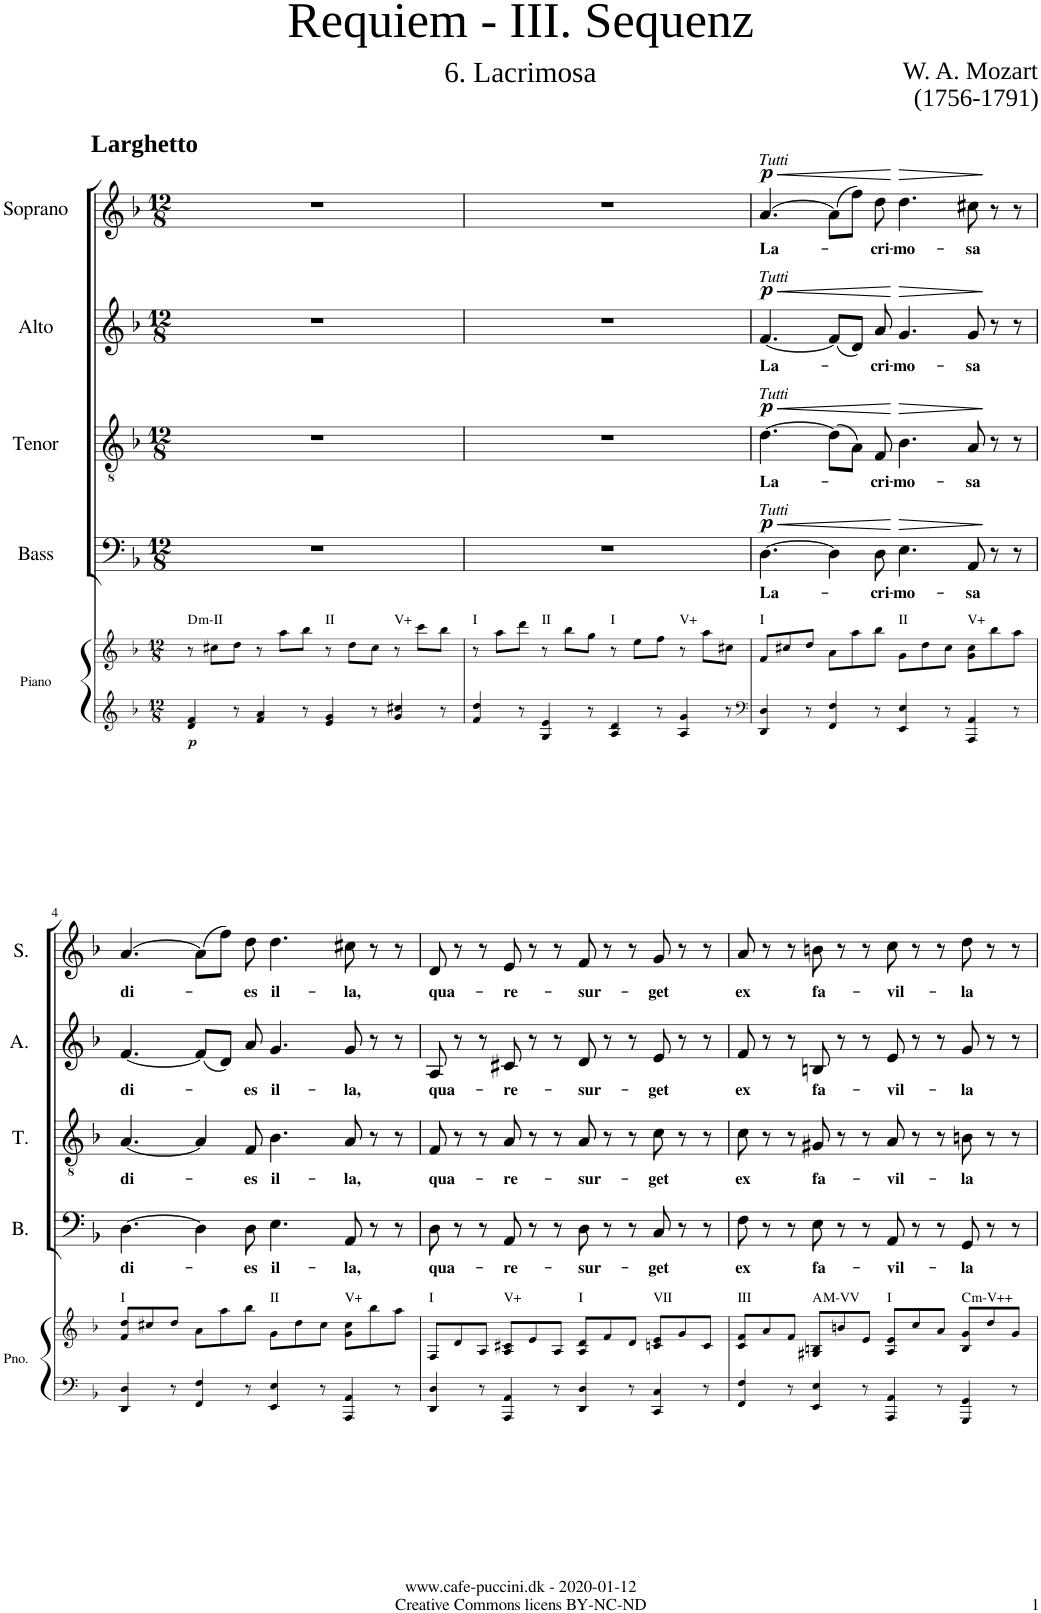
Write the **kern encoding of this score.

**kern	**kern	**dynam	**harte	**kern	**text	**dynam	**kern	**text	**dynam	**kern	**text	**dynam	**kern	**text	**dynam
*part5	*part5	*part5	*part5	*part4	*part4	*part4	*part3	*part3	*part3	*part2	*part2	*part2	*part1	*part1	*part1
*staff6	*staff5	*staff5/6	*	*staff4	*staff4	*staff4	*staff3	*staff3	*staff3	*staff2	*staff2	*staff2	*staff1	*staff1	*staff1
*I"Piano	*	*	*	*I"Bass	*	*	*I"Tenor	*	*	*I"Alto	*	*	*I"Soprano	*	*
*I'Pno.	*	*	*	*I'B.	*	*	*I'T.	*	*	*I'A.	*	*	*I'S.	*	*
*stria5	*stria5	*	*	*	*	*	*	*	*	*	*	*	*	*	*
*clefG2	*clefG2	*	*	*clefF4	*	*	*clefGv2	*	*	*clefG2	*	*	*clefG2	*	*
*k[b-]	*k[b-]	*	*	*k[b-]	*	*	*k[b-]	*	*	*k[b-]	*	*	*k[b-]	*	*
*M12/8	*M12/8	*	*	*M12/8	*	*	*M12/8	*	*	*M12/8	*	*	*M12/8	*	*
=1	=1	=1	=1	=1	=1	=1	=1	=1	=1	=1	=1	=1	=1	=1	=1
!	!	!	!	!	!	!	!	!	!	!	!	!	!LO:TX:a:B:t=Larghetto	!	!
!	!	!LO:DY:b=2	!LO:H:kt=m	!	!	!	!	!	!	!	!	!	!	!	!
4d/ 4f/	8r	p	D:min	1.r	.	.	1.r	.	.	1.r	.	.	1.r	.	.
.	8cc#X\L	.	.	.	.	.	.	.	.	.	.	.	.	.	.
8r	8dd\J	.	.	.	.	.	.	.	.	.	.	.	.	.	.
4f/ 4a/	8r	.	.	.	.	.	.	.	.	.	.	.	.	.	.
.	8aa\L	.	.	.	.	.	.	.	.	.	.	.	.	.	.
8r	8bb-\J	.	.	.	.	.	.	.	.	.	.	.	.	.	.
!	!	!	!LO:H:kt=II	!	!	!	!	!	!	!	!	!	!	!	!
4e/ 4g/	8r	.	N	.	.	.	.	.	.	.	.	.	.	.	.
.	8dd\L	.	.	.	.	.	.	.	.	.	.	.	.	.	.
8r	8cc#\J	.	.	.	.	.	.	.	.	.	.	.	.	.	.
!	!	!	!LO:H:kt=V+	!	!	!	!	!	!	!	!	!	!	!	!
4g/ 4cc#X/	8r	.	N	.	.	.	.	.	.	.	.	.	.	.	.
.	8ccc\L	.	.	.	.	.	.	.	.	.	.	.	.	.	.
8r	8bb-\J	.	.	.	.	.	.	.	.	.	.	.	.	.	.
=2	=2	=2	=2	=2	=2	=2	=2	=2	=2	=2	=2	=2	=2	=2	=2
!	!	!	!LO:H:kt=I	!	!	!	!	!	!	!	!	!	!	!	!
4f/ 4dd/	8r	.	N	1.r	.	.	1.r	.	.	1.r	.	.	1.r	.	.
.	8aa\L	.	.	.	.	.	.	.	.	.	.	.	.	.	.
8r	8ddd\J	.	.	.	.	.	.	.	.	.	.	.	.	.	.
!	!	!	!LO:H:kt=II	!	!	!	!	!	!	!	!	!	!	!	!
4G/ 4e/	8r	.	N	.	.	.	.	.	.	.	.	.	.	.	.
.	8bb-\L	.	.	.	.	.	.	.	.	.	.	.	.	.	.
8r	8gg\J	.	.	.	.	.	.	.	.	.	.	.	.	.	.
!	!	!	!LO:H:kt=I	!	!	!	!	!	!	!	!	!	!	!	!
4A/ 4d/	8r	.	N	.	.	.	.	.	.	.	.	.	.	.	.
.	8ee\L	.	.	.	.	.	.	.	.	.	.	.	.	.	.
8r	8ff\J	.	.	.	.	.	.	.	.	.	.	.	.	.	.
!	!	!	!LO:H:kt=V+	!	!	!	!	!	!	!	!	!	!	!	!
4A/ 4g/	8r	.	N	.	.	.	.	.	.	.	.	.	.	.	.
.	8aa\L	.	.	.	.	.	.	.	.	.	.	.	.	.	.
8r	8cc#X\J	.	.	.	.	.	.	.	.	.	.	.	.	.	.
=3	=3	=3	=3	=3	=3	=3	=3	=3	=3	=3	=3	=3	=3	=3	=3
*clefF4	*	*	*	*	*	*	*	*	*	*	*	*	*	*	*
!	!	!	!	!	!	!	!	!	!	!	!	!	!LO:TX:a:i:t=Tutti	!	!
!	!	!	!	!	!	!	!	!	!	!LO:TX:a:i:t=Tutti	!	!	!	!	!
!	!	!	!	!	!	!	!LO:TX:a:i:t=Tutti	!	!	!	!	!	!	!	!
!	!	!	!	!LO:TX:a:i:t=Tutti	!	!	!	!	!	!	!	!	!	!	!
!	!	!	!	!	!LO:LY:b	!LO:HP:b	!	!LO:LY:b	!LO:HP:b	!	!LO:LY:b	!LO:HP:b	!	!LO:LY:b	!LO:HP:b
!	!	!	!LO:H:kt=I	!	!	!LO:DY:n=1:a	!	!	!LO:DY:n=1:a	!	!	!LO:DY:n=1:a	!	!	!LO:DY:n=1:a
4DD/ 4D/	8f/L	.	N	[4.D\	La-	< p	[4.d\	La-	< p	[4.f/	La-	< p	[4.a/	La-	< p
.	8cc#X/	.	.	.	.	.	.	.	.	.	.	.	.	.	.
8r	8dd/J	.	.	.	.	.	.	.	.	.	.	.	.	.	.
4FF/ 4F/	8a\L	.	.	4D\]	.	.	(8d\L]	.	.	(8f/L]	.	.	(8a\L]	.	.
.	8aa\	.	.	.	.	.	8A\J)	.	.	8d/J)	.	.	8ff\J)	.	.
!	!	!	!	!	!LO:LY:b	!	!	!LO:LY:b	!	!	!LO:LY:b	!	!	!LO:LY:b	!
8r	8bb-\J	.	.	8D\	-cri-	.	8F/	-cri-	.	8a/	-cri-	.	8dd\	-cri-	.
!	!	!	!LO:H:kt=II	!	!LO:LY:b	!LO:HP:n=1:b	!	!LO:LY:b	!LO:HP:n=1:b	!	!LO:LY:b	!LO:HP:n=1:b	!	!LO:LY:b	!LO:HP:n=1:b
4EE/ 4E/	8g\L	.	N	4.E\	-mo-	[ >	4.B-\	-mo-	[ >	4.g/	-mo-	[ >	4.dd\	-mo-	[ >
.	8dd\	.	.	.	.	.	.	.	.	.	.	.	.	.	.
8r	8cc#\J	.	.	.	.	.	.	.	.	.	.	.	.	.	.
!	!	!	!LO:H:kt=V+	!	!LO:LY:b	!	!	!LO:LY:b	!	!	!LO:LY:b	!	!	!LO:LY:b	!
4AAA/ 4AA/	8g\ 8cc#\L	.	N	8AA/	-sa	.	8A/	-sa	.	8g/	-sa	.	8cc#X\	-sa	.
.	8bb-\	.	.	8r	.	]	8r	.	]	8r	.	]	8r	.	]
8r	8aa\J	.	.	8r	.	.	8r	.	.	8r	.	.	8r	.	.
!!LO:LB:g=z
=4	=4	=4	=4	=4	=4	=4	=4	=4	=4	=4	=4	=4	=4	=4	=4
!	!	!	!LO:H:kt=I	!	!LO:LY:b	!	!	!LO:LY:b	!	!	!LO:LY:b	!	!	!LO:LY:b	!
4DD/ 4D/	8f/ 8dd/L	.	N	[4.D\	di-	.	[4.A/	di-	.	[4.f/	di-	.	[4.a/	di-	.
.	8cc#X/	.	.	.	.	.	.	.	.	.	.	.	.	.	.
8r	8dd/J	.	.	.	.	.	.	.	.	.	.	.	.	.	.
4FF/ 4F/	8a\L	.	.	4D\]	.	.	4A/]	.	.	(8f/L]	.	.	(8a\L]	.	.
.	8aa\	.	.	.	.	.	.	.	.	8d/J)	.	.	8ff\J)	.	.
!	!	!	!	!	!LO:LY:b	!	!	!LO:LY:b	!	!	!LO:LY:b	!	!	!LO:LY:b	!
8r	8bb-\J	.	.	8D\	-es	.	8F/	-es	.	8a/	-es	.	8dd\	-es	.
!	!	!	!LO:H:kt=II	!	!LO:LY:b	!	!	!LO:LY:b	!	!	!LO:LY:b	!	!	!LO:LY:b	!
4EE/ 4E/	8g\L	.	N	4.E\	il-	.	4.B-\	il-	.	4.g/	il-	.	4.dd\	il-	.
.	8dd\	.	.	.	.	.	.	.	.	.	.	.	.	.	.
8r	8cc#\J	.	.	.	.	.	.	.	.	.	.	.	.	.	.
!	!	!	!LO:H:kt=V+	!	!LO:LY:b	!	!	!LO:LY:b	!	!	!LO:LY:b	!	!	!LO:LY:b	!
4AAA/ 4AA/	8g\ 8cc#\L	.	N	8AA/	-la,	.	8A/	-la,	.	8g/	-la,	.	8cc#X\	-la,	.
.	8bb-\	.	.	8r	.	.	8r	.	.	8r	.	.	8r	.	.
8r	8aa\J	.	.	8r	.	.	8r	.	.	8r	.	.	8r	.	.
=5	=5	=5	=5	=5	=5	=5	=5	=5	=5	=5	=5	=5	=5	=5	=5
!	!	!	!LO:H:kt=I	!	!LO:LY:b	!	!	!LO:LY:b	!	!	!LO:LY:b	!	!	!LO:LY:b	!
4DD/ 4D/	8F/L	.	N	8D\	qua-	.	8F/	qua-	.	8A/	qua-	.	8d/	qua-	.
.	8d/	.	.	8r	.	.	8r	.	.	8r	.	.	8r	.	.
8r	8A/J	.	.	8r	.	.	8r	.	.	8r	.	.	8r	.	.
!	!	!	!LO:H:kt=V+	!	!LO:LY:b	!	!	!LO:LY:b	!	!	!LO:LY:b	!	!	!LO:LY:b	!
4AAA/ 4AA/	8A/ 8c#X/L	.	N	8AA/	-re-	.	8A/	-re-	.	8c#X/	-re-	.	8e/	-re-	.
.	8e/	.	.	8r	.	.	8r	.	.	8r	.	.	8r	.	.
8r	8A/J	.	.	8r	.	.	8r	.	.	8r	.	.	8r	.	.
!	!	!	!LO:H:kt=I	!	!LO:LY:b	!	!	!LO:LY:b	!	!	!LO:LY:b	!	!	!LO:LY:b	!
4DD/ 4D/	8A/ 8d/L	.	N	8D\	-sur-	.	8A/	-sur-	.	8d/	-sur-	.	8f/	-sur-	.
.	8f/	.	.	8r	.	.	8r	.	.	8r	.	.	8r	.	.
8r	8d/J	.	.	8r	.	.	8r	.	.	8r	.	.	8r	.	.
!	!	!	!LO:H:kt=VII	!	!LO:LY:b	!	!	!LO:LY:b	!	!	!LO:LY:b	!	!	!LO:LY:b	!
4CC/ 4C/	8cn/ 8e/L	.	N	8C/	-get	.	8c\	-get	.	8e/	-get	.	8g/	-get	.
.	8g/	.	.	8r	.	.	8r	.	.	8r	.	.	8r	.	.
8r	8c/J	.	.	8r	.	.	8r	.	.	8r	.	.	8r	.	.
=6	=6	=6	=6	=6	=6	=6	=6	=6	=6	=6	=6	=6	=6	=6	=6
!	!	!	!LO:H:kt=III	!	!LO:LY:b	!	!	!LO:LY:b	!	!	!LO:LY:b	!	!	!LO:LY:b	!
4FF/ 4F/	8c/ 8f/L	.	N	8F\	ex	.	8c\	ex	.	8f/	ex	.	8a/	ex	.
.	8a/	.	.	8r	.	.	8r	.	.	8r	.	.	8r	.	.
8r	8f/J	.	.	8r	.	.	8r	.	.	8r	.	.	8r	.	.
!	!	!	!LO:H:kt=M	!	!LO:LY:b	!	!	!LO:LY:b	!	!	!LO:LY:b	!	!	!LO:LY:b	!
4EE/ 4E/	8G#X/ 8Bn/L	.	A:maj	8E\	fa-	.	8G#X/	fa-	.	8Bn/	fa-	.	8bn\	fa-	.
.	8bn/	.	.	8r	.	.	8r	.	.	8r	.	.	8r	.	.
8r	8e/J	.	.	8r	.	.	8r	.	.	8r	.	.	8r	.	.
!	!	!	!LO:H:kt=I	!	!LO:LY:b	!	!	!LO:LY:b	!	!	!LO:LY:b	!	!	!LO:LY:b	!
4AAA/ 4AA/	8A/ 8e/L	.	N	8AA/	-vil-	.	8A/	-vil-	.	8e/	-vil-	.	8cc\	-vil-	.
.	8cc/	.	.	8r	.	.	8r	.	.	8r	.	.	8r	.	.
8r	8a/J	.	.	8r	.	.	8r	.	.	8r	.	.	8r	.	.
!	!	!	!LO:H:kt=m	!	!LO:LY:b	!	!	!LO:LY:b	!	!	!LO:LY:b	!	!	!LO:LY:b	!
4GGG/ 4GG/	8B/ 8g/L	.	C:(b3,#5)	8GG/	-la	.	8Bn\	-la	.	8g/	-la	.	8dd\	-la	.
.	8dd/	.	.	8r	.	.	8r	.	.	8r	.	.	8r	.	.
8r	8g/J	.	.	8r	.	.	8r	.	.	8r	.	.	8r	.	.
=	=	=	=	=	=	=	=	=	=	=	=	=	=	=	=
*-	*-	*-	*-	*-	*-	*-	*-	*-	*-	*-	*-	*-	*-	*-	*-
